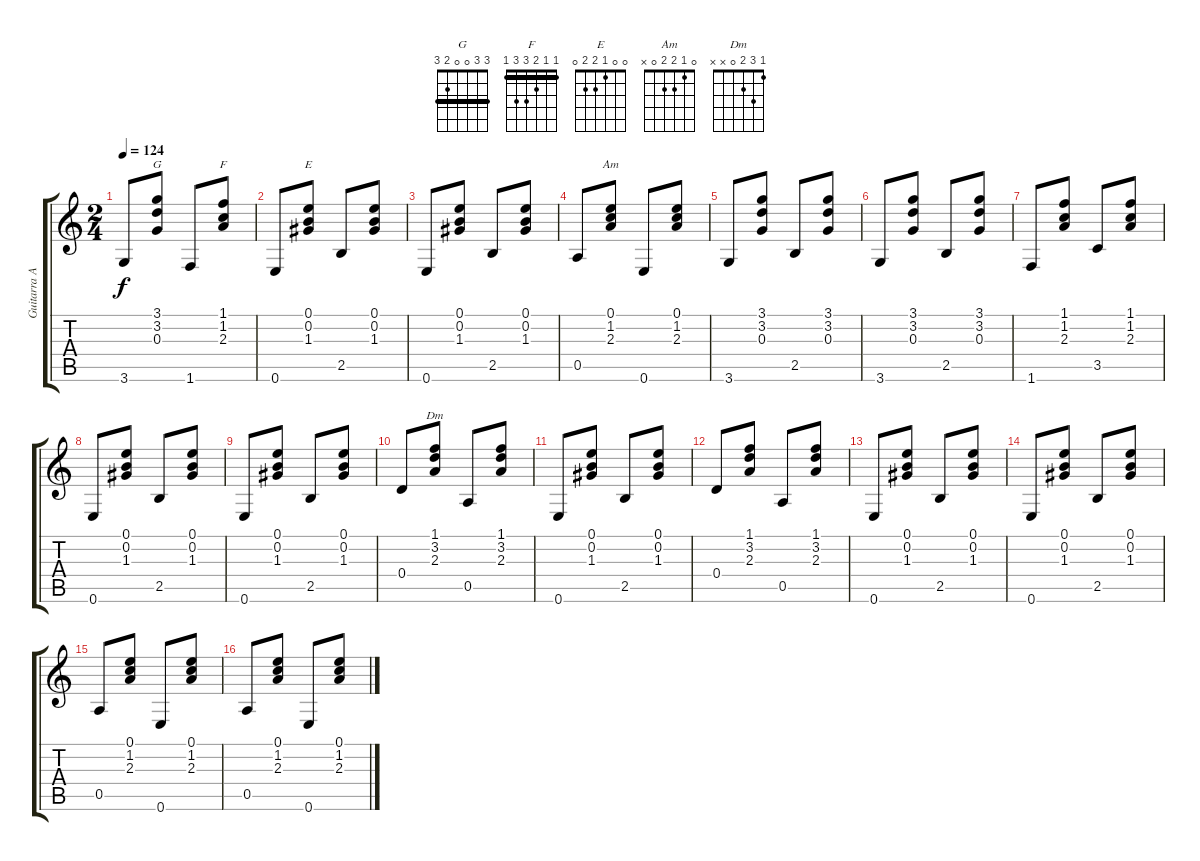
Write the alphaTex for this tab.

\track ("Guitarra Acompañante" "Guitarra A") {instrument acousticguitarnylon}
\staff {score tabs}
\tuning (E4 B3 G3 D3 A2 E2) {hide}
\chord ("G" 3 3 0 0 2 3) {barre 3}
\chord ("F" 1 1 2 3 3 1) {barre 1}
\chord ("E" 0 0 1 2 2 0)
\chord ("Am" 0 1 2 2 0 x)
\chord ("Dm" 1 3 2 0 x x)
\ts (2 4)
\tempo 124
\clef g2
\ks c
3.6.8{dy f} (3.1 3.2 0.3).8{ch "G"} 1.6.8 (1.1 1.2 2.3).8{ch "F"} |
0.6.8 (0.1 0.2 1.3).8{ch "E"} 2.5.8 (0.1 0.2 1.3).8 |
0.6.8 (0.1 0.2 1.3).8 2.5.8 (0.1 0.2 1.3).8 |
0.5.8 (0.1 1.2 2.3).8{ch "Am"} 0.6.8 (0.1 1.2 2.3).8 |
3.6.8 (3.1 3.2 0.3).8 2.5.8 (3.1 3.2 0.3).8 |
3.6.8 (3.1 3.2 0.3).8 2.5.8 (3.1 3.2 0.3).8 |
1.6.8 (1.1 1.2 2.3).8 3.5.8 (1.1 1.2 2.3).8 |
0.6.8 (0.1 0.2 1.3).8 2.5.8 (0.1 0.2 1.3).8 |
0.6.8 (0.1 0.2 1.3).8 2.5.8 (0.1 0.2 1.3).8 |
0.4.8 (1.1 3.2 2.3).8{ch "Dm"} 0.5.8 (1.1 3.2 2.3).8 |
0.6.8 (0.1 0.2 1.3).8 2.5.8 (0.1 0.2 1.3).8 |
0.4.8 (1.1 3.2 2.3).8 0.5.8 (1.1 3.2 2.3).8 |
0.6.8 (0.1 0.2 1.3).8 2.5.8 (0.1 0.2 1.3).8 |
0.6.8 (0.1 0.2 1.3).8 2.5.8 (0.1 0.2 1.3).8 |
0.5.8 (0.1 1.2 2.3).8 0.6.8 (0.1 1.2 2.3).8 |
0.5.8 (0.1 1.2 2.3).8 0.6.8 (0.1 1.2 2.3).8
